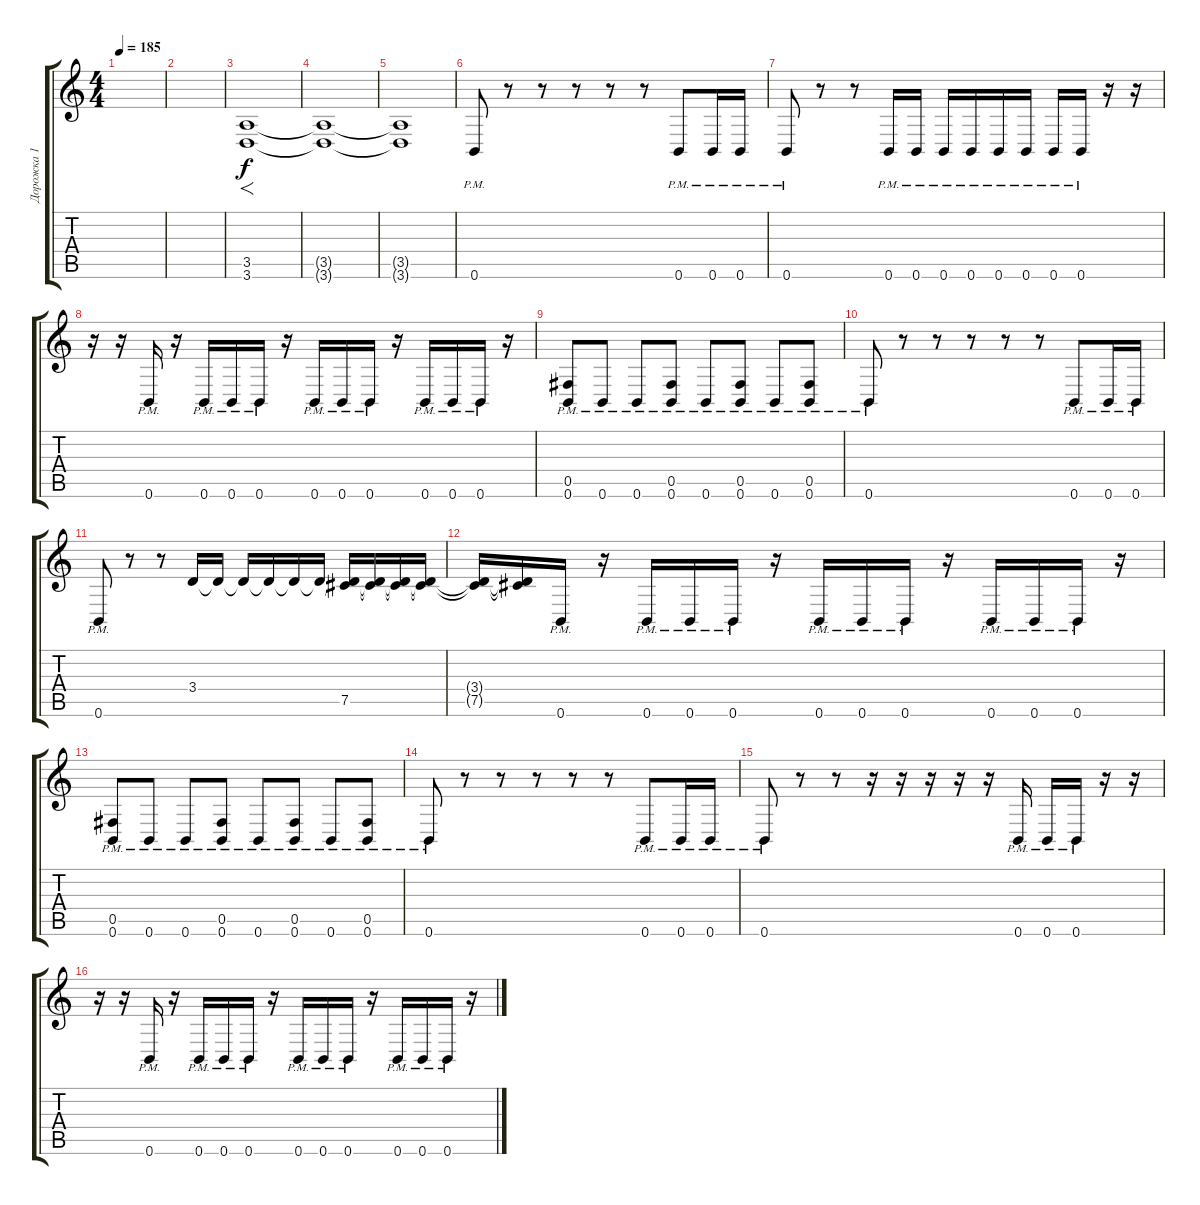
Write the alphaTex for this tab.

\track ("Дорожка 1" "Дорожка 1") {instrument distortionguitar}
\staff {score tabs}
\tuning (Db4 Ab3 E3 B2 Gb2 B1) {hide}
\ts (4 4)
\tempo 185
\clef g2
\ks c
|
|
(3.5 3.6).1{f} |
(3.5{t} 3.6{t}).1 |
(3.5{t} 3.6{t}).1 |
0.6{pm}.8 r.8 r.8 r.8 r.8 r.8 0.6{pm}.8 0.6{pm}.16 0.6{pm}.16 |
0.6{pm}.8 r.8 r.8 0.6{pm}.16 0.6{pm}.16 0.6{pm}.16 0.6{pm}.16 0.6{pm}.16 0.6{pm}.16 0.6{pm}.16 0.6{pm}.16 r.16 r.16 |
r.16 r.16 0.6{pm}.16 r.16 0.6{pm}.16 0.6{pm}.16 0.6{pm}.16 r.16 0.6{pm}.16 0.6{pm}.16 0.6{pm}.16 r.16 0.6{pm}.16 0.6{pm}.16 0.6{pm}.16 r.16 |
(0.5{pm} 0.6{pm}).8 0.6{pm}.8 0.6{pm}.8 (0.5{pm} 0.6{pm}).8 0.6{pm}.8 (0.5{pm} 0.6{pm}).8 0.6{pm}.8 (0.5{pm} 0.6{pm}).8 |
0.6{pm}.8 r.8 r.8 r.8 r.8 r.8 0.6{pm}.8 0.6{pm}.16 0.6{pm}.16 |
0.6{pm}.8 r.8 r.8 3.4.16 3.4{t}.16 3.4{t}.16 3.4{t}.16 3.4{t}.16 3.4{t}.16 (3.4{t} 7.5).16 (3.4{t} 7.5{t}).16 (3.4{t} 7.5{t}).16 (3.4{t} 7.5{t}).16 |
(3.4{t} 7.5{t}).16 (3.4{t} 7.5{t}).16 0.6{pm}.16 r.16 0.6{pm}.16 0.6{pm}.16 0.6{pm}.16 r.16 0.6{pm}.16 0.6{pm}.16 0.6{pm}.16 r.16 0.6{pm}.16 0.6{pm}.16 0.6{pm}.16 r.16 |
(0.5{pm} 0.6{pm}).8 0.6{pm}.8 0.6{pm}.8 (0.5{pm} 0.6{pm}).8 0.6{pm}.8 (0.5{pm} 0.6{pm}).8 0.6{pm}.8 (0.5{pm} 0.6{pm}).8 |
0.6{pm}.8 r.8 r.8 r.8 r.8 r.8 0.6{pm}.8 0.6{pm}.16 0.6{pm}.16 |
0.6{pm}.8 r.8 r.8 r.16 r.16 r.16 r.16 r.16 0.6{pm}.16 0.6{pm}.16 0.6{pm}.16 r.16 r.16 |
r.16 r.16 0.6{pm}.16 r.16 0.6{pm}.16 0.6{pm}.16 0.6{pm}.16 r.16 0.6{pm}.16 0.6{pm}.16 0.6{pm}.16 r.16 0.6{pm}.16 0.6{pm}.16 0.6{pm}.16 r.16
